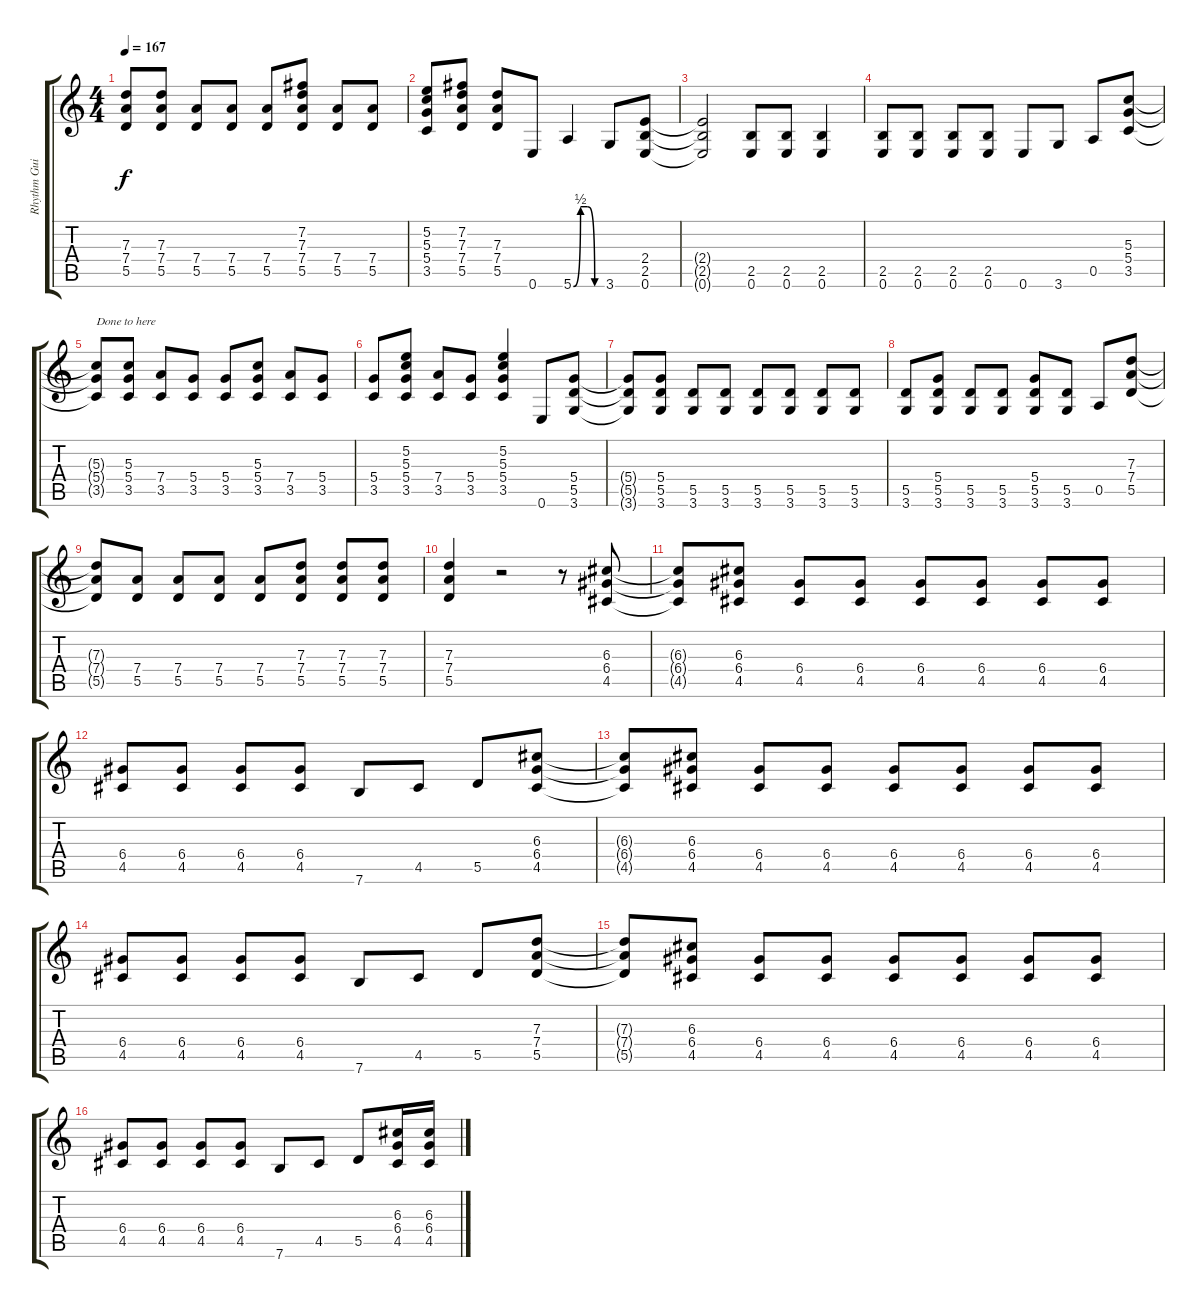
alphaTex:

\track ("Rhythm Guitar 1" "Rhythm Gui") {instrument overdrivenguitar}
\staff {score tabs}
\tuning (E4 B3 G3 D3 A2 E2) {hide}
\ts (4 4)
\tempo 167
\clef g2
\ks c
(7.3{t} 7.4{t} 5.5{t}).8{dy f} (7.3 7.4 5.5).8 (7.4 5.5).8 (7.4 5.5).8 (7.4 5.5).8 (7.2 7.3 7.4 5.5).8 (7.4 5.5).8 (7.4 5.5).8 |
(5.2 5.3 5.4 3.5).8 (7.2 7.3 7.4 5.5).8 (7.3 7.4 5.5).8 0.6.8 5.6{be (custom 0 0 15 2 30 2 45 0 60 0)}.4 3.6.8 (2.4 2.5 0.6).8 |
(2.4{t} 2.5{t} 0.6{t}).2 (2.5 0.6).8 (2.5 0.6).8 (2.5 0.6).4 |
(2.5 0.6).8 (2.5 0.6).8 (2.5 0.6).8 (2.5 0.6).8 0.6.8 3.6.8 0.5.8 (5.3 5.4 3.5).8 |
(5.3{t} 5.4{t} 3.5{t}).8{txt "Done to here"} (5.3 5.4 3.5).8 (7.4 3.5).8 (5.4 3.5).8 (5.4 3.5).8 (5.3 5.4 3.5).8 (7.4 3.5).8 (5.4 3.5).8 |
(5.4 3.5).8 (5.2 5.3 5.4 3.5).8 (7.4 3.5).8 (5.4 3.5).8 (5.2 5.3 5.4 3.5).4 0.6.8 (5.4 5.5 3.6).8 |
(5.4{t} 5.5{t} 3.6{t}).8 (5.4 5.5 3.6).8 (5.5 3.6).8 (5.5 3.6).8 (5.5 3.6).8 (5.5 3.6).8 (5.5 3.6).8 (5.5 3.6).8 |
(5.5 3.6).8 (5.4 5.5 3.6).8 (5.5 3.6).8 (5.5 3.6).8 (5.4 5.5 3.6).8 (5.5 3.6).8 0.5.8 (7.3 7.4 5.5).8 |
(7.3{t} 7.4{t} 5.5{t}).8 (7.4 5.5).8 (7.4 5.5).8 (7.4 5.5).8 (7.4 5.5).8 (7.3 7.4 5.5).8 (7.3 7.4 5.5).8 (7.3 7.4 5.5).8 |
(7.3 7.4 5.5).4 r.2 r.8 (6.3 6.4 4.5).8 |
(6.3{t} 6.4{t} 4.5{t}).8 (6.3 6.4 4.5).8 (6.4 4.5).8 (6.4 4.5).8 (6.4 4.5).8 (6.4 4.5).8 (6.4 4.5).8 (6.4 4.5).8 |
(6.4 4.5).8 (6.4 4.5).8 (6.4 4.5).8 (6.4 4.5).8 7.6.8 4.5.8 5.5.8 (6.3 6.4 4.5).8 |
(6.3{t} 6.4{t} 4.5{t}).8 (6.3 6.4 4.5).8 (6.4 4.5).8 (6.4 4.5).8 (6.4 4.5).8 (6.4 4.5).8 (6.4 4.5).8 (6.4 4.5).8 |
(6.4 4.5).8 (6.4 4.5).8 (6.4 4.5).8 (6.4 4.5).8 7.6.8 4.5.8 5.5.8 (7.3 7.4 5.5).8 |
(7.3{t} 7.4{t} 5.5{t}).8 (6.3 6.4 4.5).8 (6.4 4.5).8 (6.4 4.5).8 (6.4 4.5).8 (6.4 4.5).8 (6.4 4.5).8 (6.4 4.5).8 |
(6.4 4.5).8 (6.4 4.5).8 (6.4 4.5).8 (6.4 4.5).8 7.6.8 4.5.8 5.5.8 (6.3 6.4 4.5).16 (6.3 6.4 4.5).16
